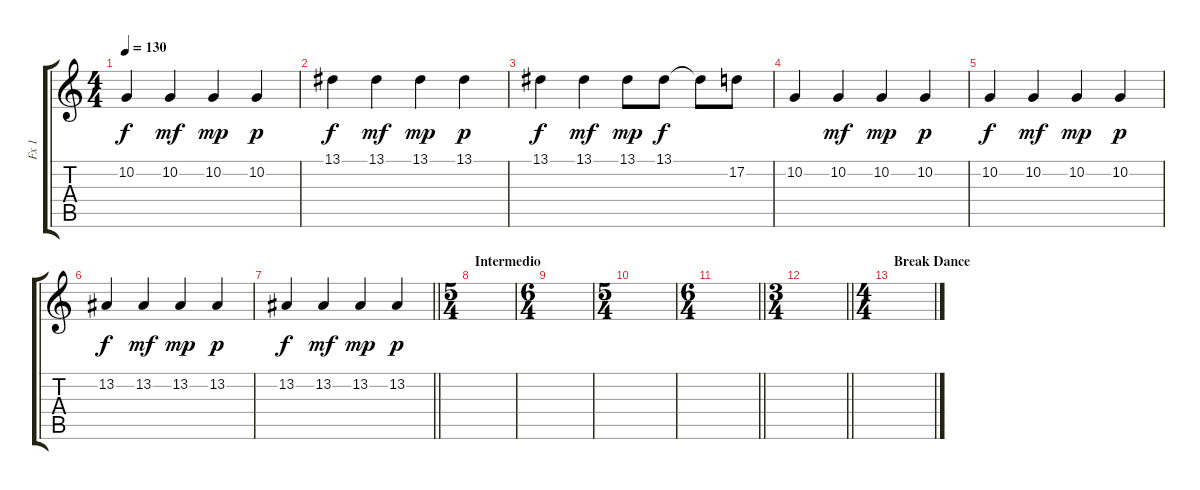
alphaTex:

\track ("Fx 1" "Fx 1") {instrument choiraahs}
\staff {score tabs}
\tuning (D4 A3 F3 C3 G2 C2) {hide}
\ts (4 4)
\tempo 130
\clef g2
\ks c
10.2.4{dy f} 10.2.4{dy mf} 10.2.4{dy mp} 10.2.4{dy p} |
13.1.4{dy f} 13.1.4{dy mf} 13.1.4{dy mp} 13.1.4{dy p} |
13.1.4{dy f} 13.1.4{dy mf} 13.1.8{dy mp} 13.1.8{dy f} 13.1{t}.8 17.2.8 |
10.2.4 10.2.4{dy mf} 10.2.4{dy mp} 10.2.4{dy p} |
10.2.4{dy f} 10.2.4{dy mf} 10.2.4{dy mp} 10.2.4{dy p} |
13.2.4{dy f} 13.2.4{dy mf} 13.2.4{dy mp} 13.2.4{dy p} |
\barLineRight lightlight
13.2.4{dy f} 13.2.4{dy mf} 13.2.4{dy mp} 13.2.4{dy p} |
\ts (5 4)
\section ("" "Intermedio")
|
\ts (6 4)
|
\ts (5 4)
|
\ts (6 4)
\barLineRight lightlight
|
\ts (3 4)
\barLineRight lightlight
|
\ts (4 4)
\section ("" "Break Dance")
